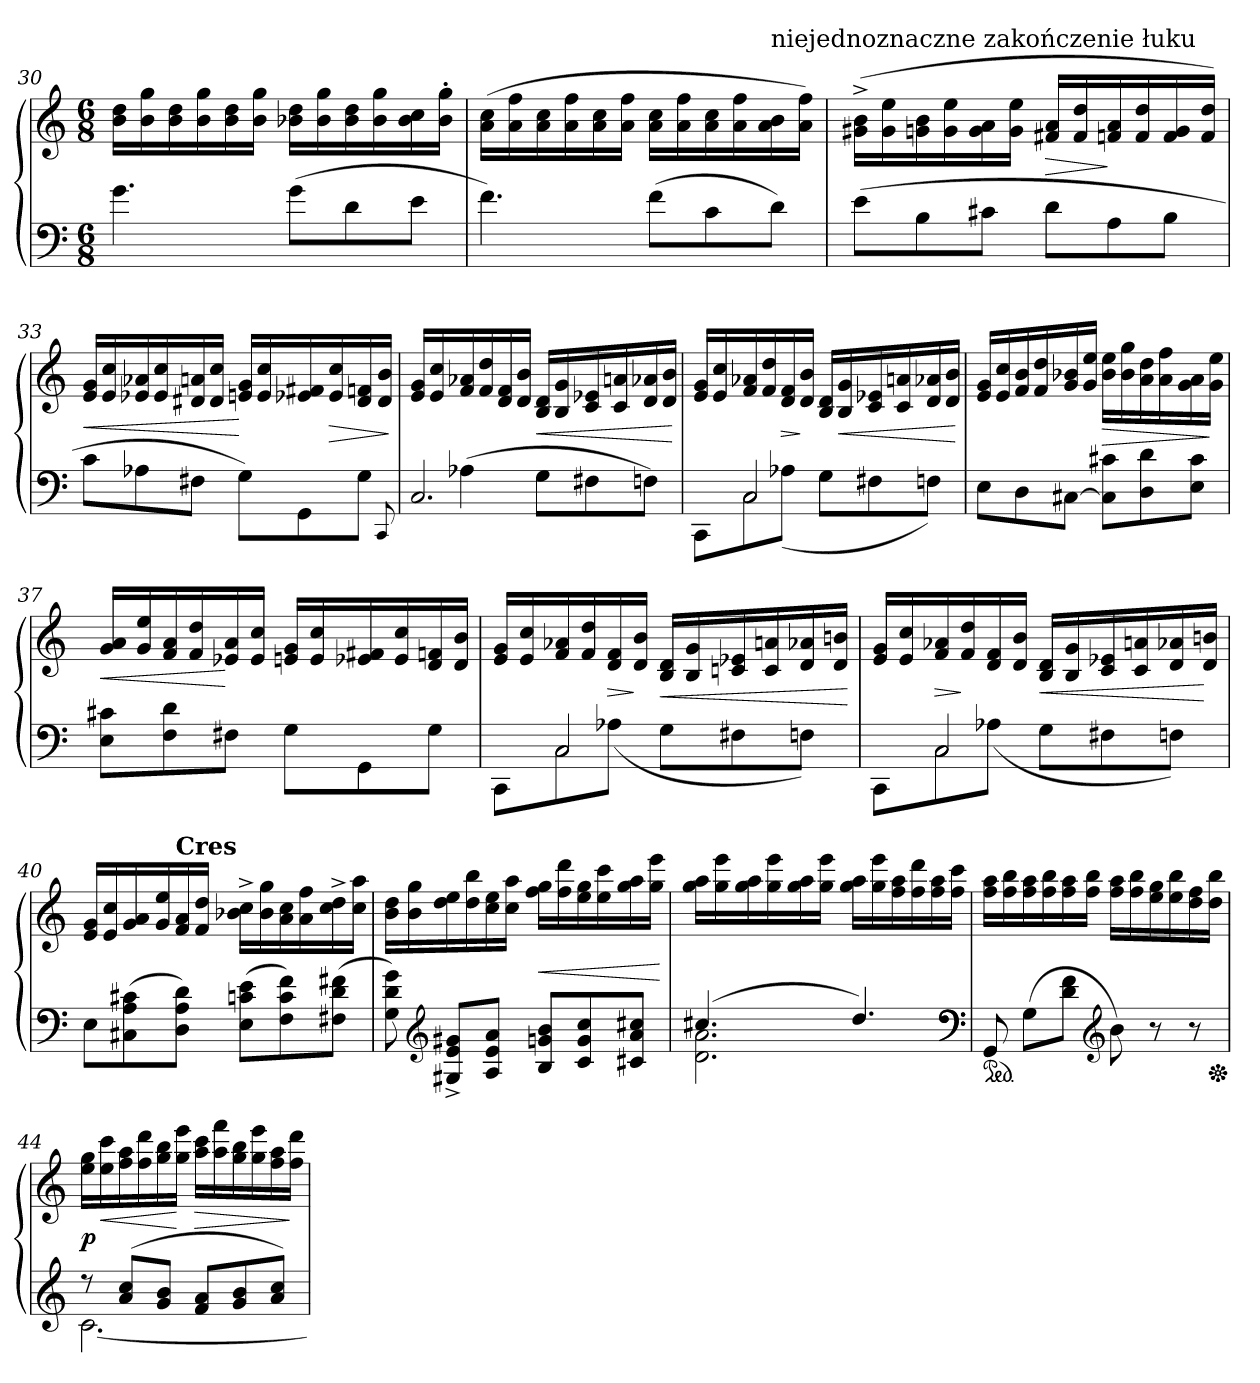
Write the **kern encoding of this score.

**kern	**kern	**dynam
*part1	*part1	*part1
*staff2	*staff1	*staff1/2
*clefF4	*clefG2	*
*k[]	*k[]	*
*M6/8	*M6/8	*
=30	=30	=30
4.g	16b 16ddLL	.
.	16b 16gg	.
.	16b 16dd	.
.	16b 16gg	.
.	16b 16dd	.
.	16b 16ggJJ	.
(>8gL	16b-X 16ddLL	.
.	16b- 16gg	.
8d	16b- 16dd	.
.	16b- 16gg	.
8eJ	16b- 16cc	.
.	16b-' 16gg'JJ	.
=31	=31	=31
4.f)	(>16a 16ccLL	.
.	16a 16ff	.
.	16a 16cc	.
.	16a 16ff	.
.	16a 16cc	.
.	16a 16ffJJ	.
(>8fL	16a 16ccLL	.
.	16a 16ff	.
8c	16a 16cc	.
.	16a 16ff	.
!	!LO:TX:a:t=niejednoznaczne zakończenie łuku	!
8dJ)	16a 16b	.
.	16a 16ffJJ)	.
=32	=32	=32
(>8eL	(>16g#X^>\ 16b^>\LL	.
.	16g# 16ee	.
8B	16gn 16b	.
.	16g 16ee	.
8c#XJ	16g 16a	.
.	16g 16eeJJ	.
8dL	16f#X/ 16a/LL	>
.	16f# 16dd	.
8A	16fn 16a	]
.	16f 16dd	.
8BJ	16f 16g	.
.	16f 16ddJJ)	.
=33	=33	=33
*^	*	*
4.rgyy	8cL	16e 16gLL	<
.	.	16e 16cc	.
.	8A-X	16e-X 16a-X	.
.	.	16e- 16cc	.
.	8F#XJ	16d#X 16an	.
.	.	16d# 16ccJJ	.
4Gyy	8GL)	16en 16gLL	[
.	.	16e 16cc	.
.	8GG	16e-X 16f#X	.
.	.	16e- 16cc	>
8rgyy	8GJ	16d# 16fn	.
.	.	16d# 16bJJ	.
.	8qqCC/	.	.
*v	*v	*	*
.	.	]
=34	=34	=34
*^	*	*
8rcyy	2.C/	16e 16gLL	.
.	.	16e 16cc	.
(4A-X\	.	16f 16a-X	.
.	.	16f 16dd	.
.	.	16d 16f	.
.	.	16d 16bJJ	.
8G\L	.	16B 16dLL	<
.	.	16B 16g	.
8F#X	.	16c 16e-X	.
.	.	16c 16an	.
8FnJ)	.	16d 16a-X	.
.	.	16d 16bJJ	.
*v	*v	*	*
.	.	[
=35	=35	=35
*^	*	*
8rcyy	8CC	16e 16gLL	.
.	.	16e 16cc	.
!	!LO:N:vis=2	!	!
2C	8C	16f 16a-X	.
.	.	16f 16dd	.
.	(>8A-XJ	16d 16f	>
.	.	16d 16bJJ	]
.	8GL	16B 16dLL	.
.	.	16B 16g	<
.	8F#X	16c 16e-X	.
.	.	16c 16an	.
8reyy	8FnJ)	16d 16a-X	.
.	.	16d 16bJJ	.
*v	*v	*	*
.	.	[
=36	=36	=36
8EL	16e 16gLL	.
.	16e 16cc	.
8D	16f 16b	.
.	16f 16dd	.
[8C#XJ	16g 16b-X	.
.	16g 16eeJJ	.
8C#] 8c#XL	16b- 16eeLL	>
.	16b- 16gg	.
8D 8d	16a 16dd	.
.	16a 16ff	.
8E 8c#J	16g 16a	.
.	16g 16eeJJ	]
=37	=37	=37
*^	*	*
!	!	!	!LO:HP:b
4.reyy	8E 8c#XL	16g 16aLL	< >
.	.	16g 16ee	.
.	8F 8d	16f 16a	.
.	.	16f 16dd	.
.	8F#XJ	16e-X 16a	[
.	.	16e- 16ccJJ	]
4Gyy	8GL	16en 16gLL	.
.	.	16e 16cc	.
.	8GG	16e-X 16f#X	.
.	.	16e- 16cc	.
8reyy	8GJ	16d 16fn	.
.	.	16d 16bJJ	.
=38	=38	=38	=38
8rcyy	8CC	16e 16gLL	.
.	.	16e 16cc	.
!	!LO:N:vis=2	!	!
2C	8C	16f 16a-X	.
.	.	16f 16dd	.
.	(>8A-XJ	16d 16f	>
.	.	16d 16bJJ	]
.	8GL	16B 16dLL	<
.	.	16B 16g	.
.	8F#X	16cn 16e-X	.
.	.	16c 16an	.
8reyy	8FnJ)	16d 16a-X	.
.	.	16d 16bnJJ	.
*v	*v	*	*
.	.	[
=39	=39	=39
*^	*	*
8rAyy	8CC	16e 16gLL	.
.	.	16e 16cc	.
!	!LO:N:vis=2	!	!
2C	8C	16f 16a-X	>
.	.	16f 16dd	]
.	(>8A-XJ	16d 16f	.
.	.	16d 16bJJ	.
.	8GL	16B 16dLL	<
.	.	16B 16g	.
.	8F#X	16c 16e-X	.
.	.	16c 16an	.
8reyy	8FnJ)	16d 16a-X	.
.	.	16d 16bnJJ	[
*v	*v	*	*
=40	=40	=40
8EL	16e 16gLL	.
.	16e 16cc	.
(>8C#X 8A 8c#X	16g 16a	.
.	16g 16ee	.
!	!LO:TX:a:B:t=Cres	!
8D 8A 8dJ)	16f 16a	.
.	16f 16ddJJ	.
(8E\ 8cn\ 8e\L	16b-X^> 16cc^>LL	.
.	16b- 16gg	.
8F\ 8c\ 8f\)	16a 16cc	.
.	16a 16ff	.
(>8F#X\ 8d\ 8f#X\J	16cc^> 16dd^>	.
.	16cc 16aaJJ	.
=41	=41	=41
8G 8d 8g)	16b 16ddLL	.
.	16b 16gg	.
*clefG2	*	*
8G#X^> 8e^> 8g#X^>L	16dd 16ee	.
.	16dd 16bb	.
8A 8e 8aJ	16cc 16ee	.
.	16cc 16aaJJ	.
8B 8gn 8bL	16ff 16ggLL	<
.	16ff 16ddd	.
8c 8g 8cc	16ee 16gg	.
.	16ee 16ccc	.
8c#X 8a 8cc#XJ	16gg 16aa	.
.	16gg 16eeeJJ	.
.	.	[
=42	=42	=42
*^	*	*
(>4.cc#X	2.d 2.a	16gg 16aaLL	.
.	.	16gg 16eee	.
.	.	16gg 16aa	.
.	.	16gg 16eee	.
.	.	16gg 16aa	.
.	.	16gg 16eeeJJ	.
4.dd)	.	16gg 16aaLL	.
.	.	16gg 16eee	.
.	.	16ff 16aa	.
.	.	16ff 16ddd	.
.	.	16ff 16aa	.
.	.	16ff 16cccJJ	.
*v	*v	*	*
*clefF4	*	*
=43	=43	=43
*ped	*	*
8GG	16ff 16aaLL	.
.	16ff 16bb	.
(>8GL	16ff 16aa	.
.	16ff 16bb	.
8d 8fJ	16ff 16aa	.
.	16ff 16bbJJ	.
*clefG2	*	*
8b)	16ff 16aaLL	.
.	16ff 16bb	.
8r	16ee 16gg	.
.	16ee 16bb	.
8r	16dd 16ff	.
*Xped	*	*
.	16dd 16bbJJ	.
=44	=44	=44
*^	*	*
8r	[2.c	16ee 16ggLL	p
.	.	16ee 16ccc	<
(>8a 8ccL	.	16ff 16aa	.
.	.	16ff 16ddd	.
8g 8bJ	.	16gg 16bb	.
.	.	16gg 16eeeJJ	[
8f 8aL	.	16aa 16cccLL	>
.	.	16aa 16fff	.
8g 8b	.	16gg 16bb	.
.	.	16gg 16eee	.
8a 8ccJ)	.	16ff 16aa	.
.	.	16ff 16dddJJ	]
*v	*v	*	*
=	=	=
*-	*-	*-
